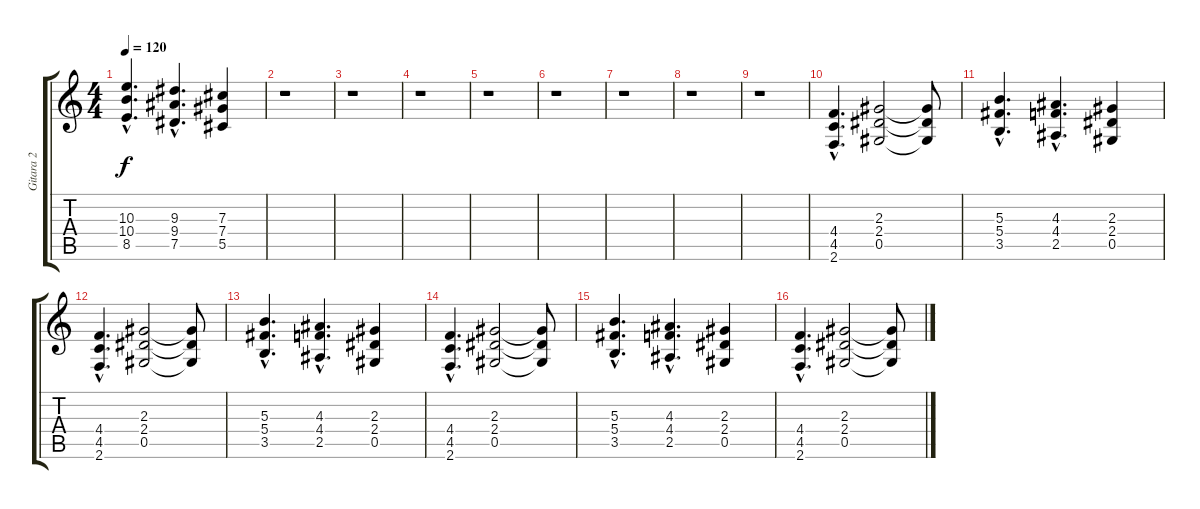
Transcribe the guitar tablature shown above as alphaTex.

\track ("Gitara 2" "Gitara 2") {instrument distortionguitar}
\staff {score tabs}
\tuning (Eb4 Bb3 Gb3 Db3 Ab2 Eb2) {hide}
\ts (4 4)
\tempo 120
\clef g2
\ks c
(10.3{hac} 10.4{hac} 8.5{hac}).4{d dy f} (9.3{hac} 9.4{hac} 7.5{hac}).4{d} (7.3 7.4 5.5).4 |
r.1 |
r.1 |
r.1 |
r.1 |
r.1 |
r.1 |
r.1 |
r.1 |
(4.4{hac} 4.5{hac} 2.6{hac}).4{d} (2.3 2.4 0.5).2 (2.3{t} 2.4{t} 0.5{t}).8 |
(5.3{hac} 5.4{hac} 3.5{hac}).4{d} (4.3{hac} 4.4{hac} 2.5{hac}).4{d} (2.3 2.4 0.5).4 |
(4.4{hac} 4.5{hac} 2.6{hac}).4{d} (2.3 2.4 0.5).2 (2.3{t} 2.4{t} 0.5{t}).8 |
(5.3{hac} 5.4{hac} 3.5{hac}).4{d} (4.3{hac} 4.4{hac} 2.5{hac}).4{d} (2.3 2.4 0.5).4 |
(4.4{hac} 4.5{hac} 2.6{hac}).4{d} (2.3 2.4 0.5).2 (2.3{t} 2.4{t} 0.5{t}).8 |
(5.3{hac} 5.4{hac} 3.5{hac}).4{d} (4.3{hac} 4.4{hac} 2.5{hac}).4{d} (2.3 2.4 0.5).4 |
(4.4{hac} 4.5{hac} 2.6{hac}).4{d} (2.3 2.4 0.5).2 (2.3{t} 2.4{t} 0.5{t}).8
